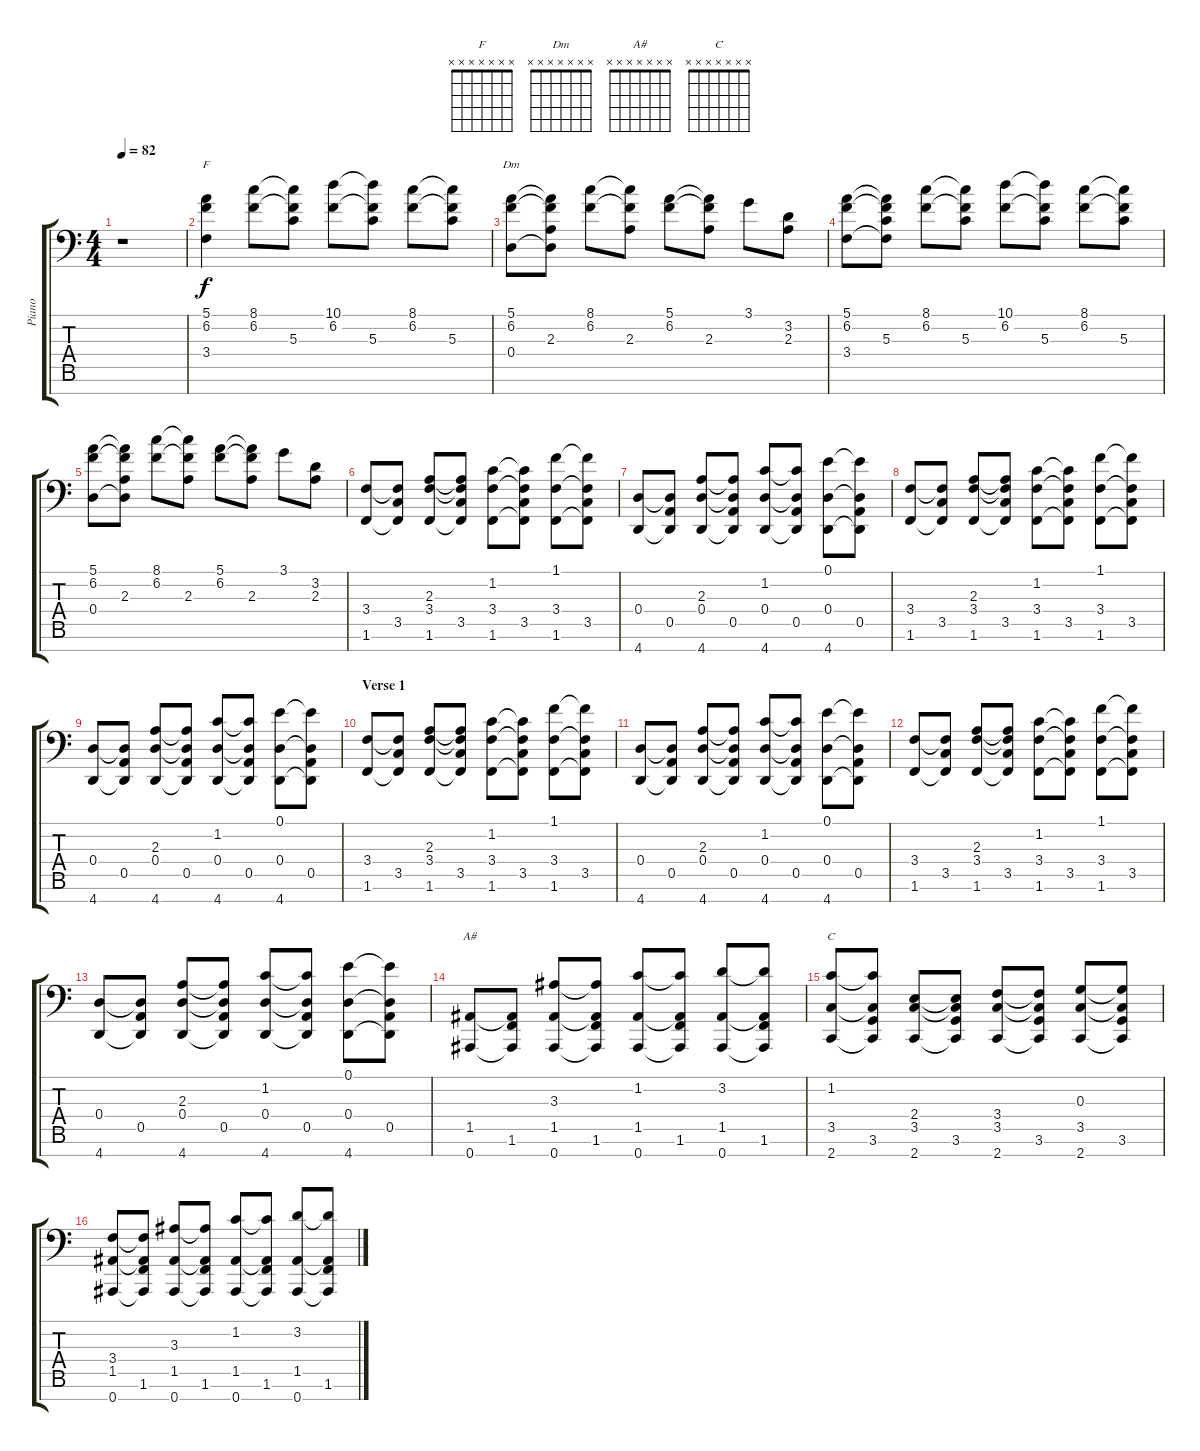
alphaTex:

\track ("Piano" "Piano") {instrument acousticgrandpiano}
\staff {score tabs}
\tuning (E4 B3 G3 D3 A2 E2 Bb1) {hide}
\chord ("F" x x x x x x x) {firstfret 0}
\chord ("Dm" x x x x x x x) {firstfret 0}
\chord ("A#" x x x x x x x) {firstfret 0}
\chord ("C" x x x x x x x) {firstfret 0}
\ts (4 4)
\tempo 82
\clef f4
\ks c
r.1{dy f instrument acousticgrandpiano} |
(5.1 6.2 3.4).4{ch "F"} (8.1 6.2).8 (8.1{t} 6.2{t} 5.3).8 (10.1 6.2).8 (10.1{t} 6.2{t} 5.3).8 (8.1 6.2).8 (8.1{t} 6.2{t} 5.3).8 |
(5.1 6.2 0.4).8{ch "Dm"} (5.1{t} 6.2{t} 2.3 0.4{t}).8 (8.1 6.2).8 (8.1{t} 6.2{t} 2.3).8 (5.1 6.2).8 (5.1{t} 6.2{t} 2.3).8 3.1.8 (3.2 2.3).8 |
(5.1 6.2 3.4).8 (5.1{t} 6.2{t} 5.3 3.4{t}).8 (8.1 6.2).8 (8.1{t} 6.2{t} 5.3).8 (10.1 6.2).8 (10.1{t} 6.2{t} 5.3).8 (8.1 6.2).8 (8.1{t} 6.2{t} 5.3).8 |
(5.1 6.2 0.4).8 (5.1{t} 6.2{t} 2.3 0.4{t}).8 (8.1 6.2).8 (8.1{t} 6.2{t} 2.3).8 (5.1 6.2).8 (5.1{t} 6.2{t} 2.3).8 3.1.8 (3.2 2.3).8 |
(3.4 1.6).8 (3.4{t} 3.5 1.6{t}).8 (2.3 3.4 1.6).8 (2.3{t} 3.4{t} 3.5 1.6{t}).8 (1.2 3.4 1.6).8 (1.2{t} 3.4{t} 3.5 1.6{t}).8 (1.1 3.4 1.6).8 (1.1{t} 3.4{t} 3.5 1.6{t}).8 |
(0.4 4.7).8 (0.4{t} 0.5 4.7{t}).8 (2.3 0.4 4.7).8 (2.3{t} 0.4{t} 0.5 4.7{t}).8 (1.2 0.4 4.7).8 (1.2{t} 0.4{t} 0.5 4.7{t}).8 (0.1 0.4 4.7).8 (0.1{t} 0.4{t} 0.5 4.7{t}).8 |
(3.4 1.6).8 (3.4{t} 3.5 1.6{t}).8 (2.3 3.4 1.6).8 (2.3{t} 3.4{t} 3.5 1.6{t}).8 (1.2 3.4 1.6).8 (1.2{t} 3.4{t} 3.5 1.6{t}).8 (1.1 3.4 1.6).8 (1.1{t} 3.4{t} 3.5 1.6{t}).8 |
(0.4 4.7).8 (0.4{t} 0.5 4.7{t}).8 (2.3 0.4 4.7).8 (2.3{t} 0.4{t} 0.5 4.7{t}).8 (1.2 0.4 4.7).8 (1.2{t} 0.4{t} 0.5 4.7{t}).8 (0.1 0.4 4.7).8 (0.1{t} 0.4{t} 0.5 4.7{t}).8 |
\section ("" "Verse 1")
(3.4 1.6).8 (3.4{t} 3.5 1.6{t}).8 (2.3 3.4 1.6).8 (2.3{t} 3.4{t} 3.5 1.6{t}).8 (1.2 3.4 1.6).8 (1.2{t} 3.4{t} 3.5 1.6{t}).8 (1.1 3.4 1.6).8 (1.1{t} 3.4{t} 3.5 1.6{t}).8 |
(0.4 4.7).8 (0.4{t} 0.5 4.7{t}).8 (2.3 0.4 4.7).8 (2.3{t} 0.4{t} 0.5 4.7{t}).8 (1.2 0.4 4.7).8 (1.2{t} 0.4{t} 0.5 4.7{t}).8 (0.1 0.4 4.7).8 (0.1{t} 0.4{t} 0.5 4.7{t}).8 |
(3.4 1.6).8 (3.4{t} 3.5 1.6{t}).8 (2.3 3.4 1.6).8 (2.3{t} 3.4{t} 3.5 1.6{t}).8 (1.2 3.4 1.6).8 (1.2{t} 3.4{t} 3.5 1.6{t}).8 (1.1 3.4 1.6).8 (1.1{t} 3.4{t} 3.5 1.6{t}).8 |
(0.4 4.7).8 (0.4{t} 0.5 4.7{t}).8 (2.3 0.4 4.7).8 (2.3{t} 0.4{t} 0.5 4.7{t}).8 (1.2 0.4 4.7).8 (1.2{t} 0.4{t} 0.5 4.7{t}).8 (0.1 0.4 4.7).8 (0.1{t} 0.4{t} 0.5 4.7{t}).8 |
(1.5 0.7).8{ch "A#"} (1.5{t} 1.6 0.7{t}).8 (3.3 1.5 0.7).8 (3.3{t} 1.5{t} 1.6 0.7{t}).8 (1.2 1.5 0.7).8 (1.2{t} 1.5{t} 1.6 0.7{t}).8 (3.2 1.5 0.7).8 (3.2{t} 1.5{t} 1.6 0.7{t}).8 |
(1.2 3.5 2.7).8{ch "C"} (1.2{t} 3.5{t} 3.6 2.7{t}).8 (2.4 3.5 2.7).8 (2.4{t} 3.5{t} 3.6 2.7{t}).8 (3.4 3.5 2.7).8 (3.4{t} 3.5{t} 3.6 2.7{t}).8 (0.3 3.5 2.7).8 (0.3{t} 3.5{t} 3.6 2.7{t}).8 |
(3.4 1.5 0.7).8 (3.4{t} 1.5{t} 1.6 0.7{t}).8 (3.3 1.5 0.7).8 (3.3{t} 1.5{t} 1.6 0.7{t}).8 (1.2 1.5 0.7).8 (1.2{t} 1.5{t} 1.6 0.7{t}).8 (3.2 1.5 0.7).8 (3.2{t} 1.5{t} 1.6 0.7{t}).8
